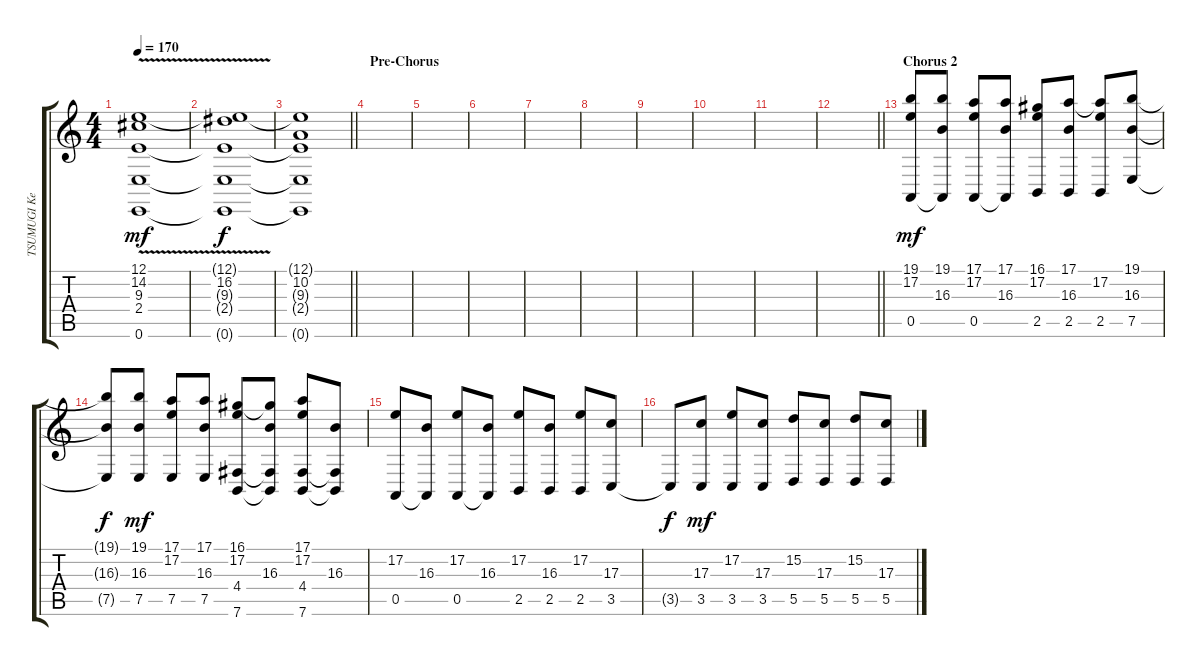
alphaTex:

\track ("TSUMUGI Keyboard" "TSUMUGI Ke") {instrument lead2sawtooth}
\staff {score tabs}
\tuning (E4 B3 G3 D3 A2 E2) {hide}
\ts (4 4)
\tempo 170
\clef g2
\ks c
(12.1{v t} 14.2{v} 9.3{t} 2.4{v t} 0.6{t}).1{dy mf volume 3} |
(12.1{t} 16.2 9.3{t} 2.4{t} 0.6{t}).1{dy f} |
\barLineRight lightlight
(12.1{t} 10.2 9.3{t} 2.4{t} 0.6{t}).1 |
\section ("" "Pre-Chorus")
|
|
|
|
|
|
|
|
\barLineRight lightlight
|
\section ("" "Chorus 2")
(19.1 17.2 0.5).8{dy mf} (19.1 16.3 0.5{t}).8 (17.1 17.2 0.5).8 (17.1 16.3 0.5{t}).8 (16.1 17.2 2.5).8 (17.1 16.3 2.5).8 (17.1{t} 17.2 2.5).8 (19.1 16.3 7.5).8 |
(19.1{t} 16.3{t} 7.5{t}).8{dy f} (19.1 16.3 7.5).8{dy mf} (17.1 17.2 7.5).8 (17.1 16.3 7.5).8 (16.1 17.2 4.4 7.6).8 (16.1{t} 16.3 4.4{t} 7.6{t}).8 (17.1 17.2 4.4 7.6).8 (16.3 4.4{t} 7.6{t}).8 |
(17.2 0.5).8 (16.3 0.5{t}).8 (17.2 0.5).8 (16.3 0.5{t}).8 (17.2 2.5).8 (16.3 2.5).8 (17.2 2.5).8 (17.3 3.5).8 |
3.5{t}.8{dy f} (17.3 3.5).8{dy mf} (17.2 3.5).8 (17.3 3.5).8 (15.2 5.5).8 (17.3 5.5).8 (15.2 5.5).8 (17.3 5.5).8
